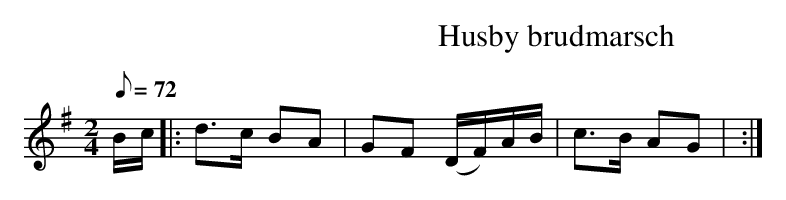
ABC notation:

X:1
T: Husby brudmarsch
M: 2/4
L: 1/8
Q: 72
K: G
B/c/ |: d>c BA | GF (D/F/)A/B/ | c>B AG |  :|
